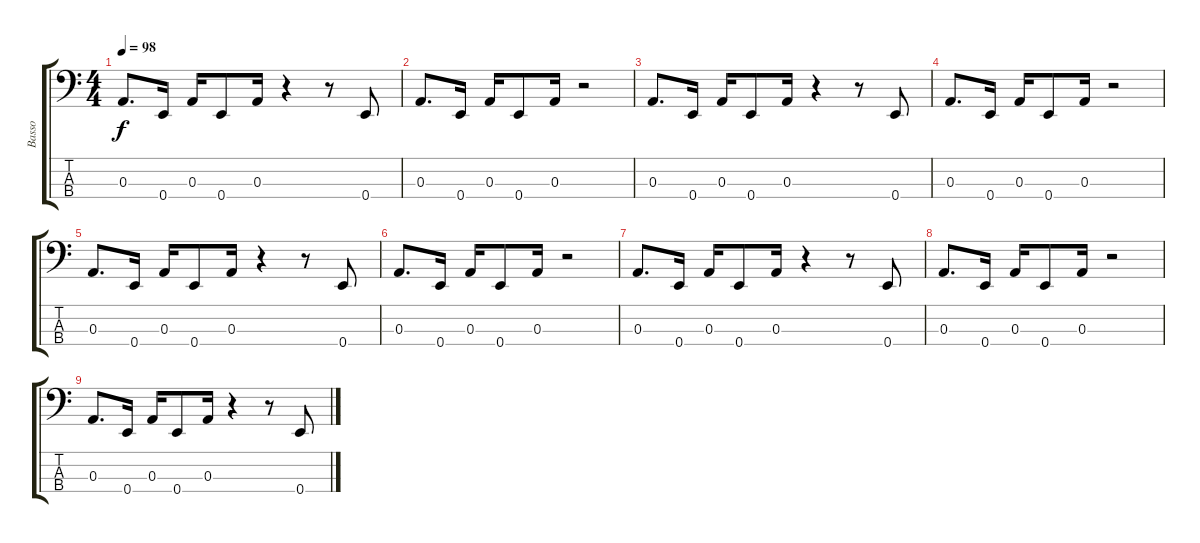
\track ("Basso" "Basso") {instrument electricbassfinger}
\staff {score tabs}
\tuning (G2 D2 A1 E1) {hide}
\ts (4 4)
\tempo 98
\clef f4
\ks c
0.3.8{d dy f} 0.4.16 0.3.16 0.4.8 0.3.16 r.4 r.8 0.4.8 |
0.3.8{d} 0.4.16 0.3.16 0.4.8 0.3.16 r.2 |
0.3.8{d} 0.4.16 0.3.16 0.4.8 0.3.16 r.4 r.8 0.4.8 |
0.3.8{d} 0.4.16 0.3.16 0.4.8 0.3.16 r.2 |
0.3.8{d} 0.4.16 0.3.16 0.4.8 0.3.16 r.4 r.8 0.4.8 |
0.3.8{d} 0.4.16 0.3.16 0.4.8 0.3.16 r.2 |
0.3.8{d} 0.4.16 0.3.16 0.4.8 0.3.16 r.4 r.8 0.4.8 |
0.3.8{d} 0.4.16 0.3.16 0.4.8 0.3.16 r.2 |
0.3.8{d} 0.4.16 0.3.16 0.4.8 0.3.16 r.4 r.8 0.4.8
